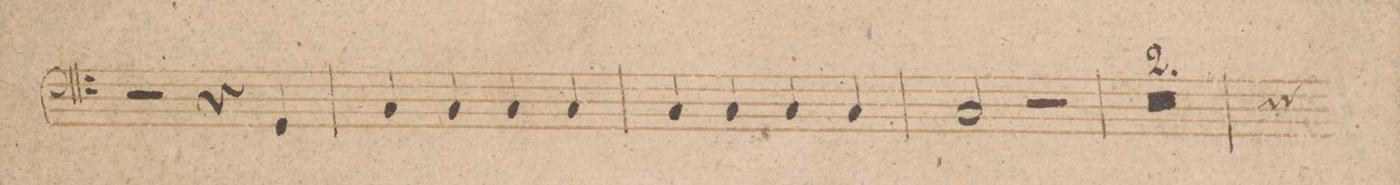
**kern	**dynam
*I"Tympano in C. F.	*
*clefF4	*
*k[b-]	*
*met(c|)	*
*M2/2	*
2r	.
4r	.
4C/	.
=18	=18
4F/	.
4F/	.
4F/	.
4F/	.
=19	=19
4F/	.
4F/	.
4F/	.
4F/	.
=20	=20
2F/	.
2r	.
=21	=21
0r	.
=22	=22
*custos	*
=23	=23
*-	*-
